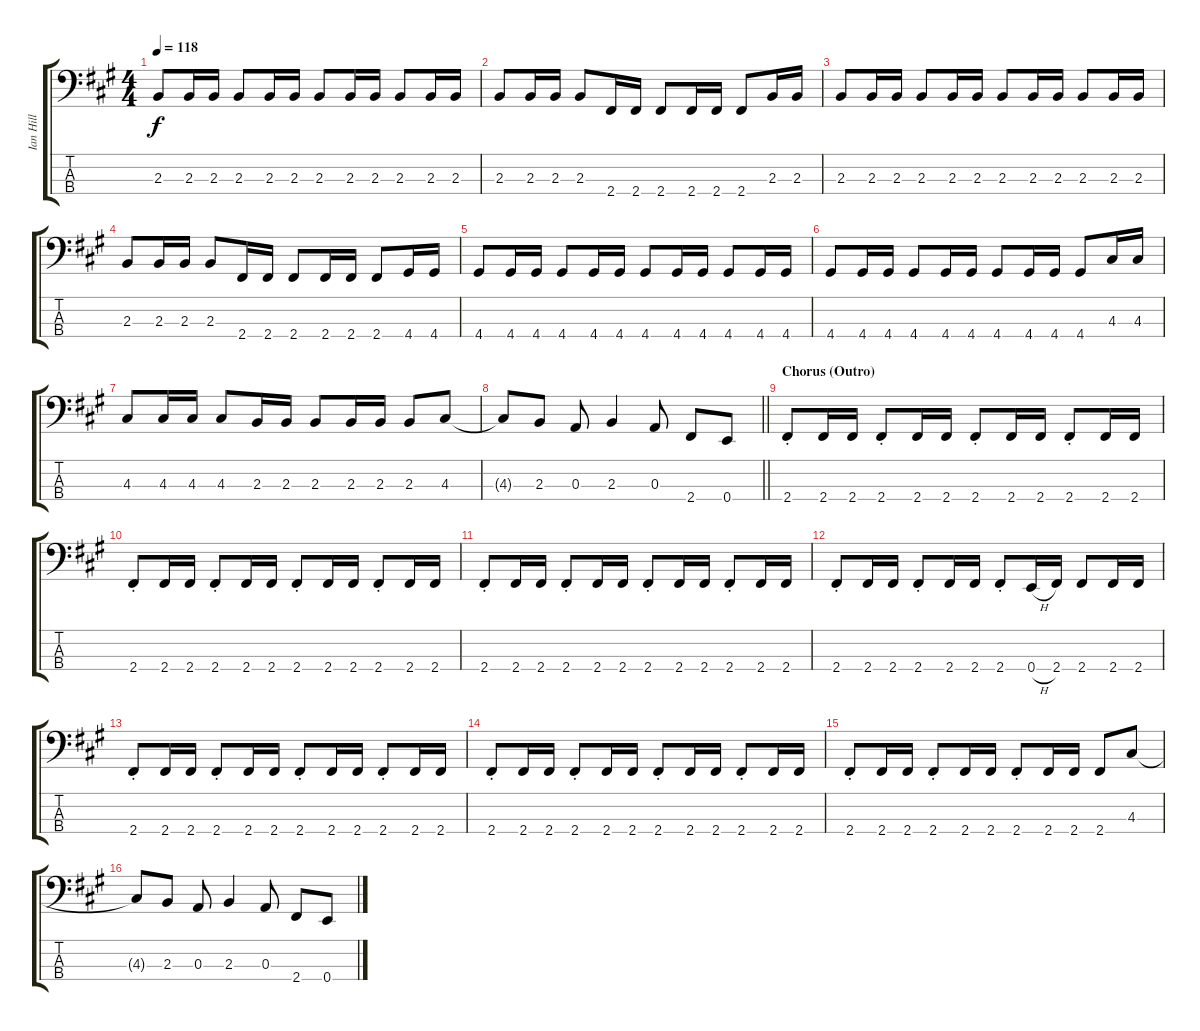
\track ("Ian Hill" "Ian Hill") {instrument electricbasspick}
\staff {score tabs}
\tuning (G2 D2 A1 E1) {hide}
\ts (4 4)
\tempo 118
\clef f4
\ks f#minor
2.3.8{dy f} 2.3.16 2.3.16 2.3.8 2.3.16 2.3.16 2.3.8 2.3.16 2.3.16 2.3.8 2.3.16 2.3.16 |
2.3.8 2.3.16 2.3.16 2.3.8 2.4.16 2.4.16 2.4.8 2.4.16 2.4.16 2.4.8 2.3.16 2.3.16 |
2.3.8 2.3.16 2.3.16 2.3.8 2.3.16 2.3.16 2.3.8 2.3.16 2.3.16 2.3.8 2.3.16 2.3.16 |
2.3.8 2.3.16 2.3.16 2.3.8 2.4.16 2.4.16 2.4.8 2.4.16 2.4.16 2.4.8 4.4.16 4.4.16 |
4.4.8 4.4.16 4.4.16 4.4.8 4.4.16 4.4.16 4.4.8 4.4.16 4.4.16 4.4.8 4.4.16 4.4.16 |
4.4.8 4.4.16 4.4.16 4.4.8 4.4.16 4.4.16 4.4.8 4.4.16 4.4.16 4.4.8 4.3.16 4.3.16 |
4.3.8 4.3.16 4.3.16 4.3.8 2.3.16 2.3.16 2.3.8 2.3.16 2.3.16 2.3.8 4.3.8 |
\barLineRight lightlight
4.3{t}.8 2.3.8 0.3.8 2.3.4 0.3.8 2.4.8 0.4.8 |
\section ("" "Chorus (Outro)")
2.4{st}.8 2.4.16 2.4.16 2.4{st}.8 2.4.16 2.4.16 2.4{st}.8 2.4.16 2.4.16 2.4{st}.8 2.4.16 2.4.16 |
2.4{st}.8 2.4.16 2.4.16 2.4{st}.8 2.4.16 2.4.16 2.4{st}.8 2.4.16 2.4.16 2.4{st}.8 2.4.16 2.4.16 |
2.4{st}.8 2.4.16 2.4.16 2.4{st}.8 2.4.16 2.4.16 2.4{st}.8 2.4.16 2.4.16 2.4{st}.8 2.4.16 2.4.16 |
2.4{st}.8 2.4.16 2.4.16 2.4{st}.8 2.4.16 2.4.16 2.4{st}.8 0.4{h}.16 2.4.16 2.4.8 2.4.16 2.4.16 |
2.4{st}.8 2.4.16 2.4.16 2.4{st}.8 2.4.16 2.4.16 2.4{st}.8 2.4.16 2.4.16 2.4{st}.8 2.4.16 2.4.16 |
2.4{st}.8 2.4.16 2.4.16 2.4{st}.8 2.4.16 2.4.16 2.4{st}.8 2.4.16 2.4.16 2.4{st}.8 2.4.16 2.4.16 |
2.4{st}.8 2.4.16 2.4.16 2.4{st}.8 2.4.16 2.4.16 2.4{st}.8 2.4.16 2.4.16 2.4.8 4.3.8 |
4.3{t}.8 2.3.8 0.3.8 2.3.4 0.3.8 2.4.8 0.4.8
